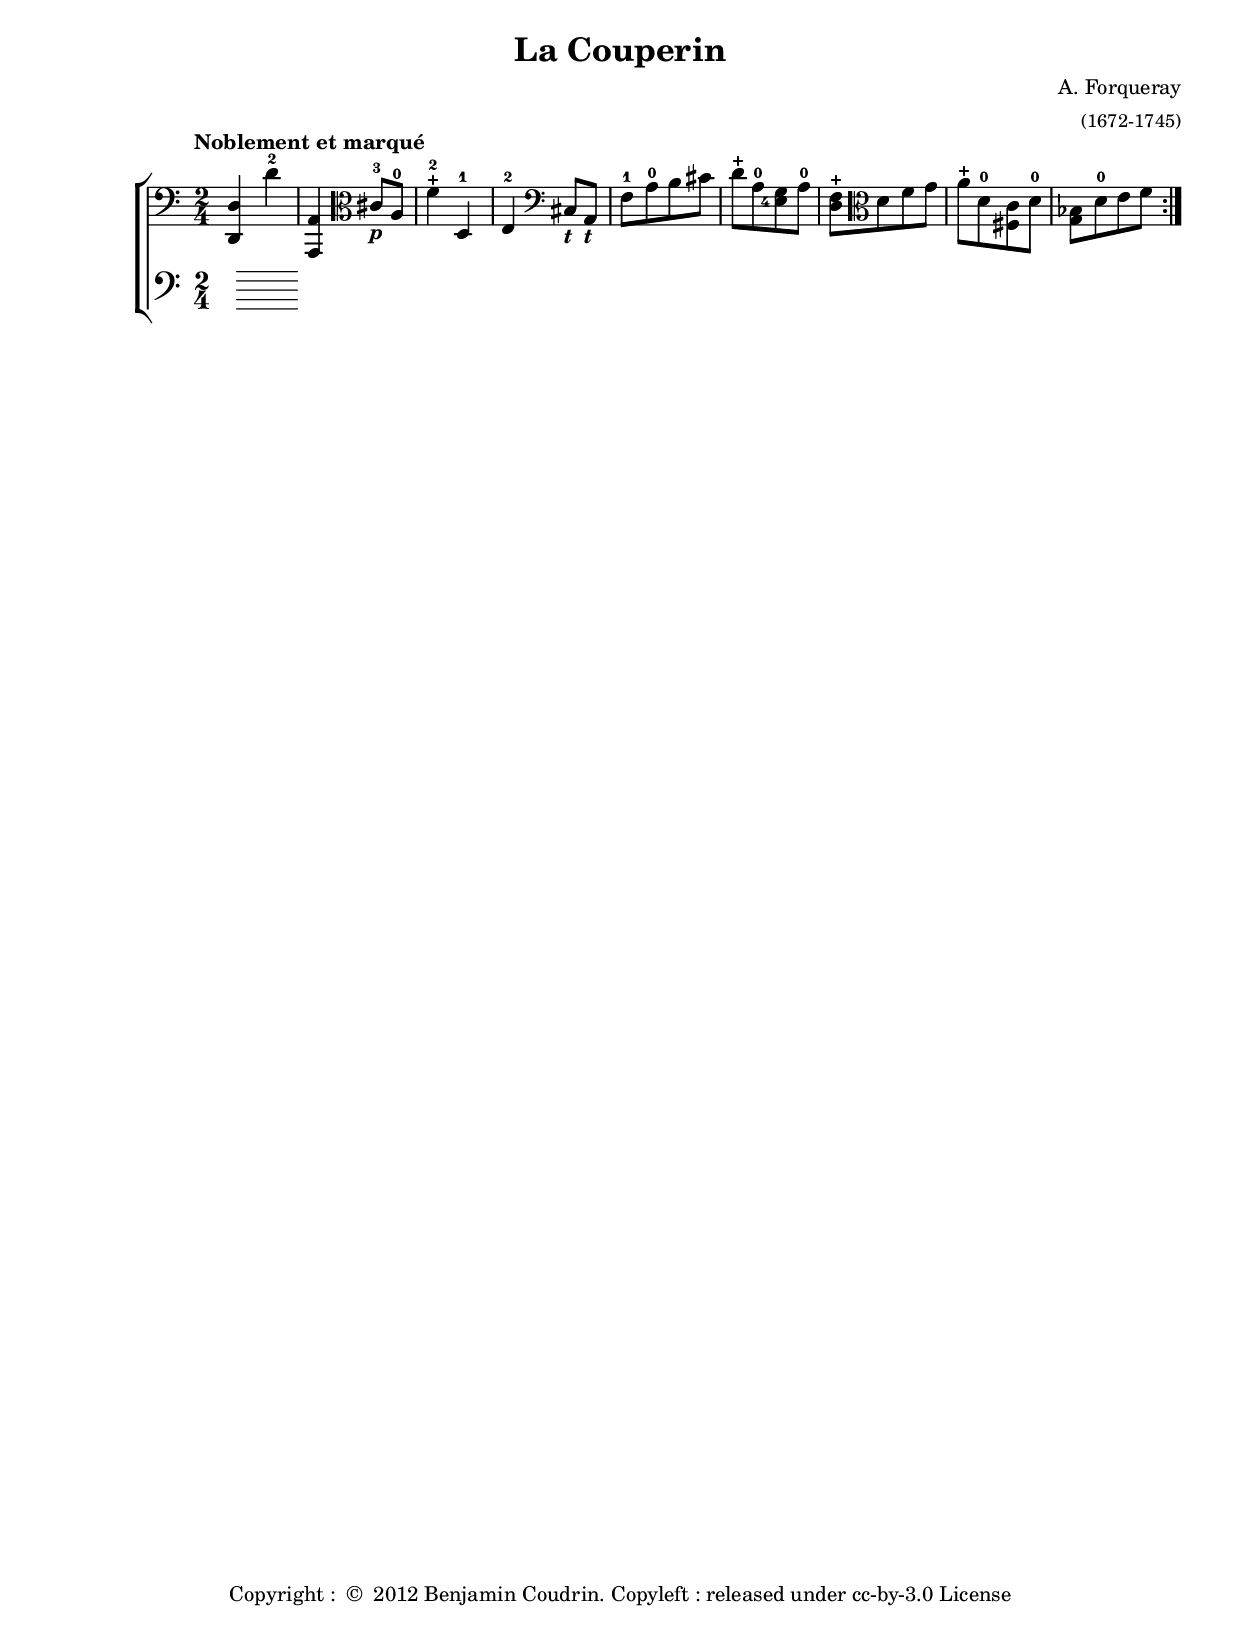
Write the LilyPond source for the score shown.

%%  la_couperin.ly
%%  Copyright (c) 2012 Benjamin Coudrin <benjamin.coudrin@gmail.com>
%%                All Rights Reserved
%%
%%  Copyleft :
%%  This program is free software. It comes without any warranty, to
%%  the extent permitted by applicable law. You can redistribute it
%%  and/or modify it under the terms of the Do What The Fuck You Want
%%  To Public License, Version 2, as published by Sam Hocevar. See
%%  http://sam.zoy.org/wtfpl/COPYING for more details.

\version "2.14.2"

#(set-default-paper-size "a4")
#(set-global-staff-size 18)

\paper {
  line-width    = 190\mm
  left-margin   = 10\mm
  top-margin    = 10\mm
  bottom-margin = 20\mm
  ragged-last-bottom = ##t 
  ragged-bottom = ##f
  annotate-spacing = ##f
  #(define page-breaking ly:page-turn-breaking)
}

\book {
  \header {
    title = "La Couperin"
    %subtitle = \markup \center-column { "Sonata n.5 in mi minore "\small \italic "(RV 40)" }
    composer =  \markup \right-column { "A. Forqueray" \small "(1672-1745)" }
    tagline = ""
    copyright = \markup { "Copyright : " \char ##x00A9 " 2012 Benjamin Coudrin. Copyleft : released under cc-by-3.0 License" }
  }

  \score {
    \new StaffGroup <<
      \new Staff <<
        %\set Staff.instrumentName = #"Viola"
        %\set Staff.shortInstrumentName = #""
        \relative c {
          \tempo "Noblement et marqué"
          \key a \minor
          \time 2/4 
          \clef bass
          \repeat volta 2 {
            <d d,>4 d'-2                                                                                 | % 1
            <a, a,> \clef alto cis'8-3_\markup{\bold \italic p}[ a-0]                                    | % 2
            f'4-2\stopped d,-1 e-2 \clef bass cis8_\markup{\bold \italic t}[ a_\markup{\bold \italic t}] | % 3
            f'8-1[ a-0 b cis]                                                                            | % 4
            d8\stopped[ a-0 \set fingeringOrientations = #'(left) <g e-4> a-0]                           | % 5
            <f d>8\stopped[ \clef alto d' f g]                                                           | % 6
            a8\stopped[ d,-0 <c fis,> d-0]                                                               | % 7
            <bes g>8[ d-0 e f]                                                                           | % 8
          }
        }
      >>
      
      \new Staff <<
        %\set Staff.instrumentName = #"Basso"
        %\set Staff.shortInstrumentName = #""
        \relative c {
          \clef bass
          \key a \minor 
          \time 2/4
          
          \repeat volta 2 {
          }
        }
      >>
    >>
    
    %\include "settings.ly"
  }
  
}
